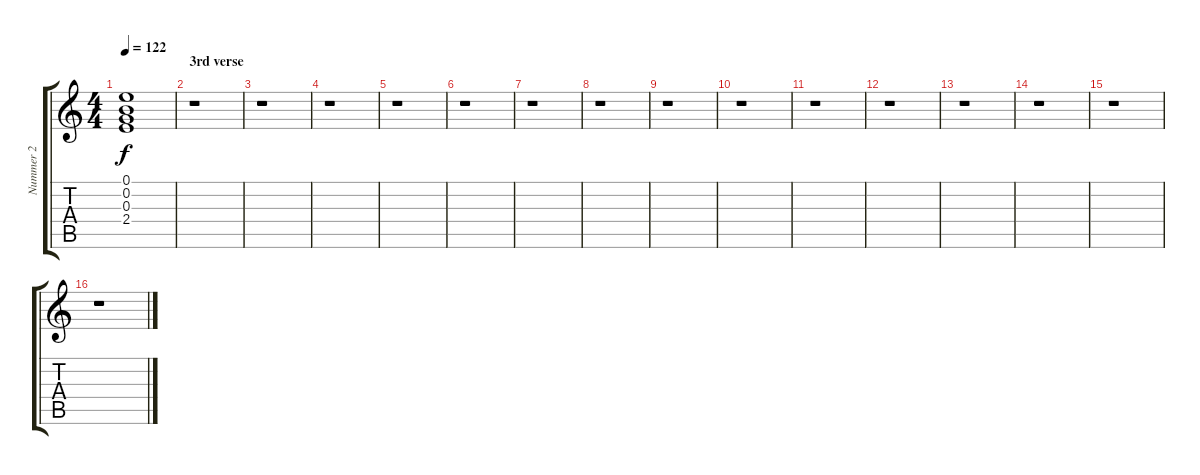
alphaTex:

\track ("Nummer 2" "Nummer 2") {instrument electricguitarclean}
\staff {score tabs}
\tuning (E4 B3 G3 D3 A2 E2) {hide}
\ts (4 4)
\tempo 122
\clef g2
\ks c
(0.1{t} 0.2{t} 0.3{t} 2.4{t}).1{dy f} |
\section ("" "3rd verse")
r.1 |
r.1 |
r.1 |
r.1 |
r.1 |
r.1 |
r.1 |
r.1 |
r.1 |
r.1 |
r.1 |
r.1 |
r.1 |
r.1 |
r.1
